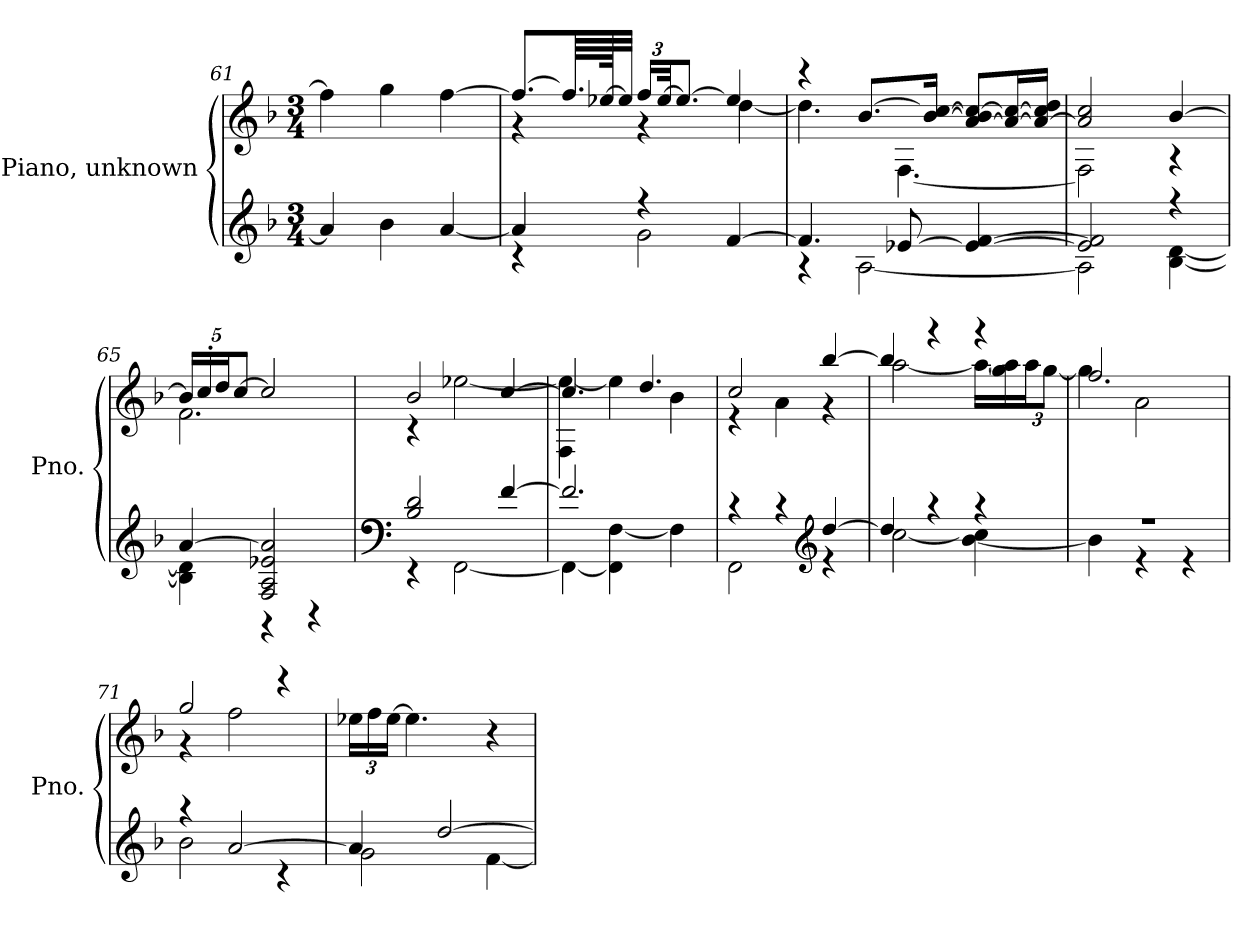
**kern	**kern
*part1	*part1
*staff2	*staff1
*I"Piano, unknown	*
*I'Pno.	*
*clefG2	*clefG2
*k[b-]	*k[b-]
*M3/4	*M3/4
=61	=61
4a/]	4ff\]
4b-\	4gg\
[4a/	[4ff\
=62	=62
*^	*^
4a/]	4r	8.ff/L_	4r
.	.	64.ff/LLL]	.
.	.	[128ee-X/JK	.
.	.	32ee-/JJJ]	.
*	*	*Xbrackettup	*
4r	2g\	24ff/LL	4r
.	.	[48ee-/JK	.
.	.	8.ee-/J_	.
[4f/	.	4ee-/]	[4dd\
=63	=63	=63	=63
4.f/]	4r	4r	4.dd\]
.	[2A\	[8.b-/L	.
[8e-X/	.	.	[4.F\
.	.	16b-/_ [16cc/Jk	.
4e-/_ [4f/	.	[8a/ 8b-/] 8cc/_L	.
.	.	16a/_ 16cc/_L	.
.	.	16a/_ 16cc/] 16dd/JJ	.
=64	=64	=64	=64
2e-/] 2f/]	2A\]	2a/] 2cc/	2F\]
4r	[4B-\ [4d\	[4b-/	4r
!!LO:LB:g=z	!!
=65	=65	=65	=65
[4a/	4B-\] 4d\]	20b-/LL]	2.f\
.	.	20cc'/	.
.	.	20dd/J	.
.	.	[10cc/J	.
2F/ 2A/ 2e-X/ 2a/]	4r	2cc/]	.
.	4r	.	.
=66	=66	=66	=66
*clefF4	*	*	*
2B-/ 2d/	4r	2b-/	4r
.	[2FF\	.	[2ee-X\
[4f/	.	[4cc/	.
=67	=67	=67	=67
2.f/]	4FF\_	4.cc/]	4F\ 4ee-\_
.	4FF\] [4F\	.	4ee-\]
.	.	4.dd/	.
.	4F\]	.	4b-\
=68	=68	=68	=68
4r	2FF\	2cc/	4r
4r	.	.	4a\
*clefG2	*	*	*
[4dd/	4r	[4bb-/	4r
=69	=69	=69	=69
4dd/]	[2cc\	4bb-/]	[2aa\
4r	.	4r	.
4r	[4b-\ 4cc\]	4r	16aa\LL_
.	.	.	16gg\ 16aa\]
.	.	.	24aa\J
.	.	.	[12gg\J
=70	=70	=70	=70
2.r	4b-\]	2.ff/	4gg\]
.	4r	.	2a\
.	4r	.	.
=71	=71	=71	=71
4r	2b-\	2gg/	4r
[2a/	.	.	2ff\
.	4r	4r	.
*	*	*v	*v
!!LO:LB:g=z
=72	=72	=72
4a/]	2g\	24ee-X\LL
.	.	24ff\
.	.	[24ee-\JJ
.	.	4.ee-\]
[2dd/	.	.
.	[4f\	4r
*v	*v	*
=	=
*-	*-
